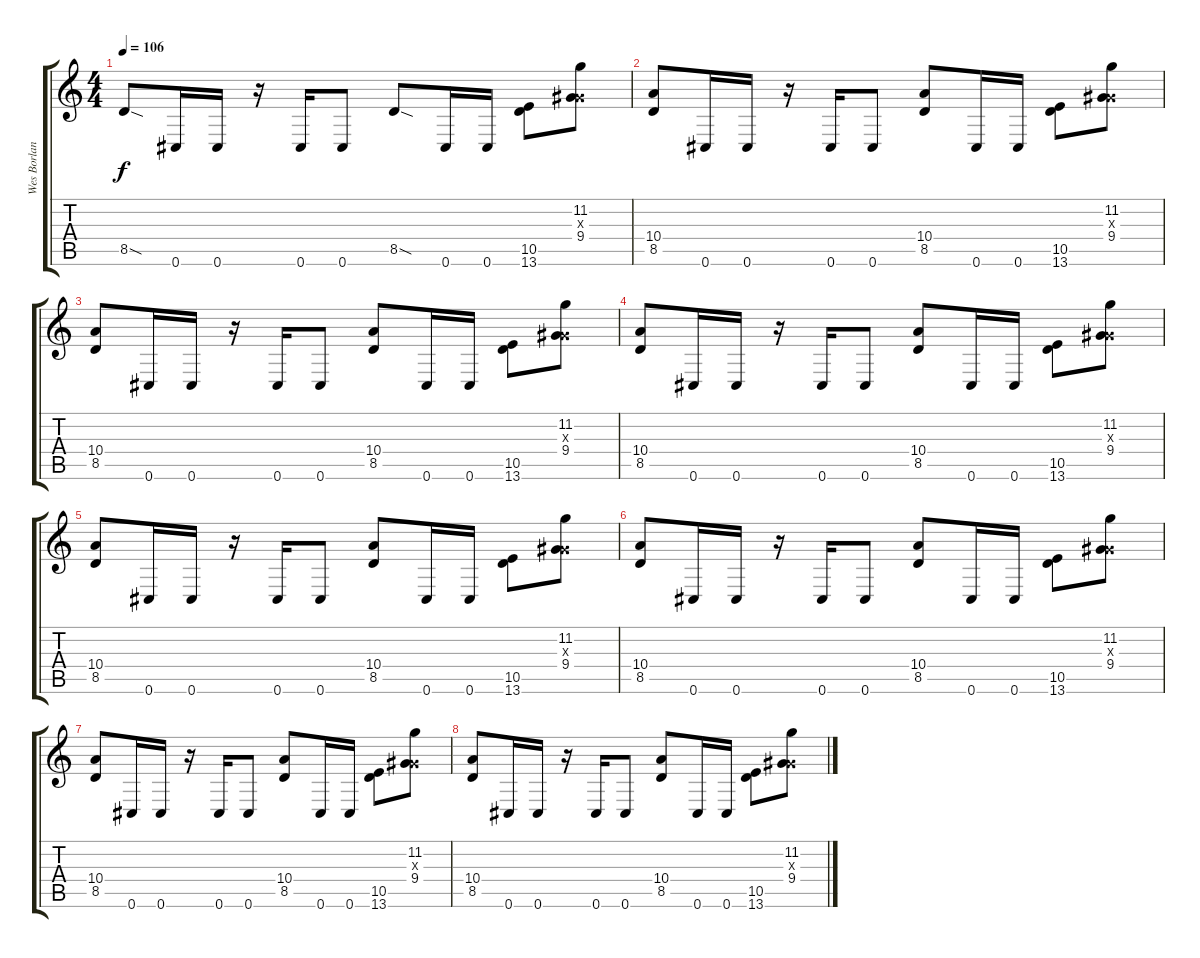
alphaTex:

\track ("Wes Borland" "Wes Borlan") {instrument distortionguitar}
\staff {score tabs}
\tuning (Db4 Ab3 E3 B2 Gb2 Db2) {hide}
\ts (4 4)
\tempo 106
\clef g2
\ks c
8.5{sod}.8{dy f} 0.6.16 0.6.16 r.16 0.6.16 0.6.8 8.5{sod}.8 0.6.16 0.6.16 (10.5 13.6).8{instrument distortionguitar} (11.2 4.3{x} 9.4).8 |
(10.4 8.5).8 0.6.16 0.6.16 r.16 0.6.16 0.6.8 (10.4 8.5).8 0.6.16 0.6.16 (10.5 13.6).8 (11.2 4.3{x} 9.4).8 |
(10.4 8.5).8 0.6.16 0.6.16 r.16 0.6.16 0.6.8 (10.4 8.5).8 0.6.16 0.6.16 (10.5 13.6).8 (11.2 4.3{x} 9.4).8 |
(10.4 8.5).8 0.6.16 0.6.16 r.16 0.6.16 0.6.8 (10.4 8.5).8 0.6.16 0.6.16 (10.5 13.6).8 (11.2 4.3{x} 9.4).8 |
(10.4 8.5).8 0.6.16 0.6.16 r.16 0.6.16 0.6.8 (10.4 8.5).8 0.6.16 0.6.16 (10.5 13.6).8 (11.2 4.3{x} 9.4).8 |
(10.4 8.5).8 0.6.16 0.6.16 r.16 0.6.16 0.6.8 (10.4 8.5).8 0.6.16 0.6.16 (10.5 13.6).8 (11.2 4.3{x} 9.4).8 |
(10.4 8.5).8 0.6.16 0.6.16 r.16 0.6.16 0.6.8 (10.4 8.5).8 0.6.16 0.6.16 (10.5 13.6).8 (11.2 4.3{x} 9.4).8 |
(10.4 8.5).8 0.6.16 0.6.16 r.16 0.6.16 0.6.8 (10.4 8.5).8 0.6.16 0.6.16 (10.5 13.6).8 (11.2 4.3{x} 9.4).8
